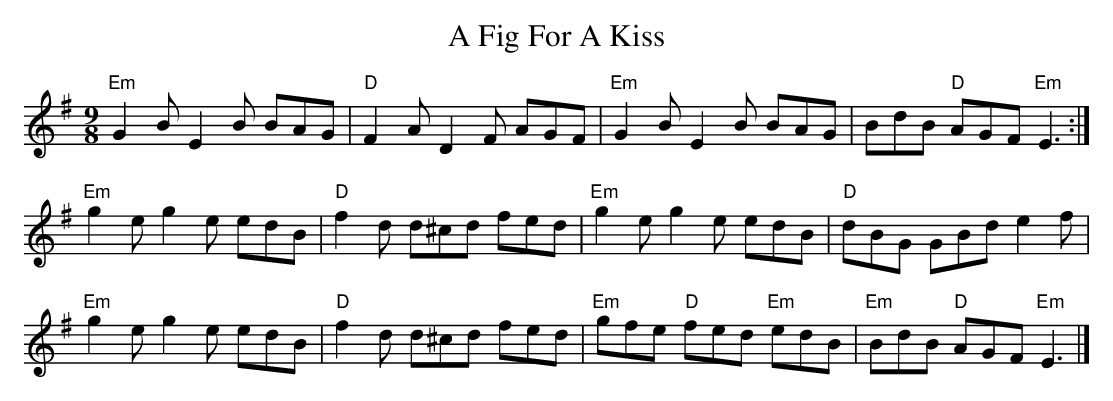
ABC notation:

X:1
T:A Fig For A Kiss
M:9/8
L:1/8
K:Em
"Em"G2 B E2 B BAG | "D"F2 A D2 F AGF | "Em"G2 B E2 B BAG | BdB "D"AGF "Em"E3 :|
"Em"g2 e g2 e edB | "D"f2 d d^cd fed | "Em"g2 e g2 e edB | "D"dBG GBd e2 f |
"Em"g2 e g2 e edB | "D"f2 d d^cd fed | "Em"gfe "D"fed "Em"edB | \
"Em"BdB "D"AGF "Em"E3 |]
